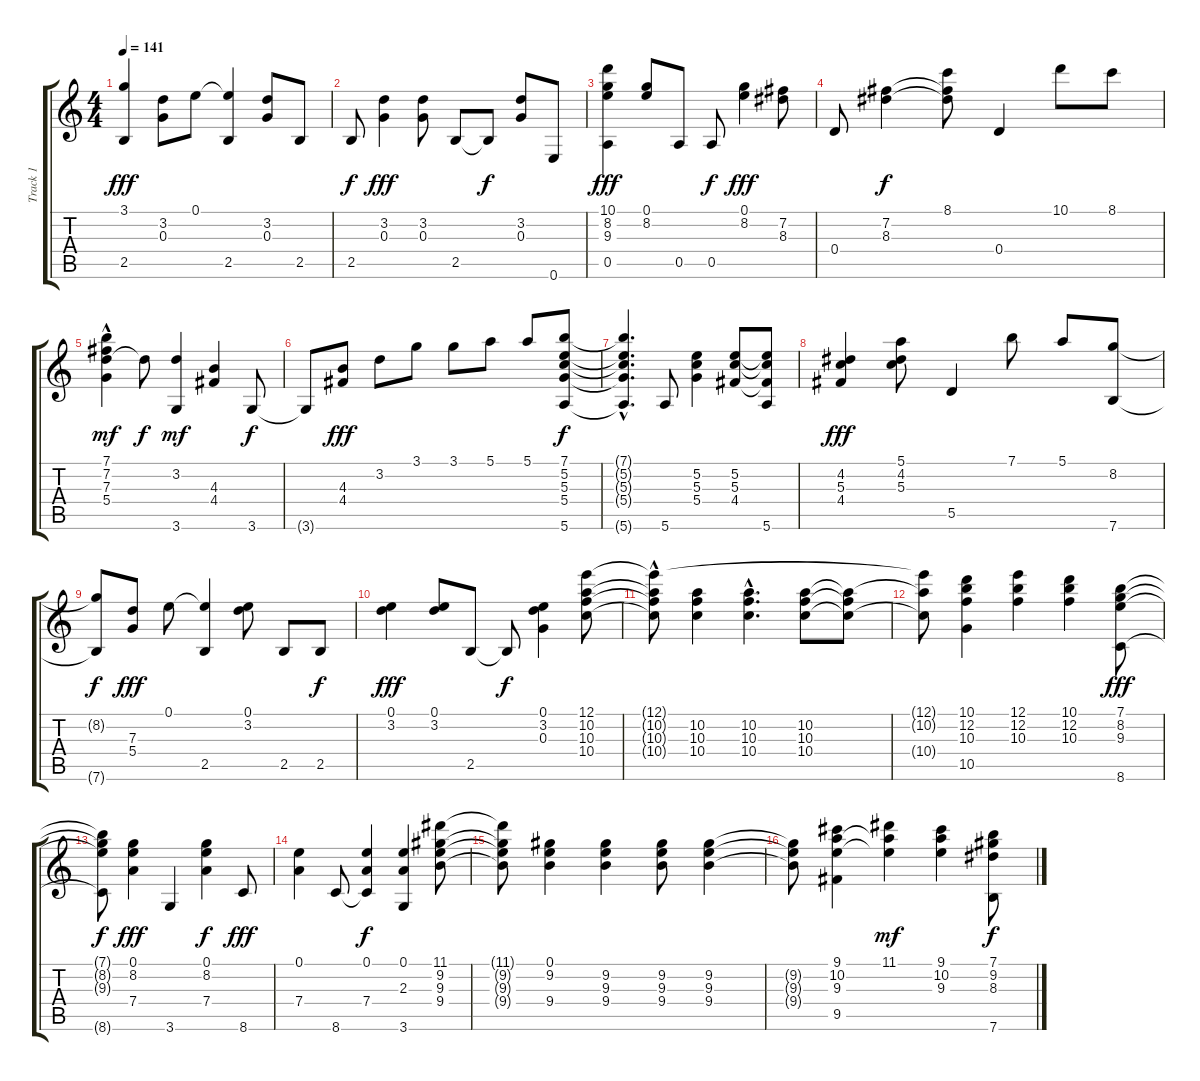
\track ("Track 1" "Track 1") {instrument acousticguitarnylon}
\staff {score tabs}
\tuning (E4 B3 G3 D3 A2 E2) {hide}
\ts (4 4)
\tempo 141
\clef g2
\ks c
(3.1 2.5).4{dy fff} (3.2 0.3).8 0.1.8 (0.1{t} 2.5).4 (3.2 0.3).8 2.5.8 |
2.5.8{dy f} (3.2 0.3).4{dy fff} (3.2 0.3).8 2.5.8 2.5{t}.8{dy f} (3.2 0.3).8 0.6.8 |
(10.1 8.2 9.3 0.5).4{dy fff} (0.1 8.2).8 0.5.8 0.5.8{dy f} (0.1 8.2).4{dy fff} (7.2 8.3).8 |
0.4.8 (7.2 8.3).4{dy f} (8.1 7.2{t} 8.3{t}).8 0.4.4 10.1.8 8.1.8 |
(7.1{hac} 7.2 7.3 5.4).4{dy mf} 7.3{t}.8{dy f} (3.2 3.6).4{dy mf} (4.3 4.4).4 3.6.8{dy f} |
3.6{t}.8 (4.3 4.4).8{dy fff} 3.2.8 3.1.8 3.1.8 5.1.8 5.1.8 (7.1 5.2 5.3 5.4 5.6).8{dy f} |
(7.1{hac t} 5.2{hac t} 5.3{hac t} 5.4{hac t} 5.6{hac t}).4{d} 5.6.8 (5.2 5.3 5.4).4 (5.2 5.3 4.4).8 (5.2{t} 5.3{t} 4.4{t} 5.6).8 |
(4.2 5.3 4.4).4{dy fff} (5.1 4.2 5.3).8 5.5.4 7.1.8 5.1.8 (8.2 7.6).8 |
(8.2{t} 7.6{t}).8{dy f} (7.3 5.4).8{dy fff} 0.1.8 (0.1{t} 2.5).4 (0.1 3.2).8 2.5.8 2.5.8{dy f} |
(0.1 3.2).4{dy fff} (0.1 3.2).8 2.5.8 2.5{t}.8{dy f} (0.1 3.2 0.3).4 (12.1 10.2 10.3 10.4).8 |
(12.1{hac t} 10.2{t} 10.3{t} 10.4{t}).8 (10.2 10.3 10.4).4 (10.2{hac} 10.3 10.4{hac}).4{d} (10.2 10.3 10.4).8 (10.2{t} 10.3{t} 10.4{t}).8 |
(12.1{t} 10.2{t} 10.4{t}).8 (10.1 12.2 10.3 10.5).4 (12.1 12.2 10.3).4 (10.1 12.2 10.3).4 (7.1 8.2 9.3 8.6).8{dy fff} |
(7.1{t} 8.2{t} 9.3{t} 8.6{t}).8{dy f} (0.1 8.2 7.4).4{dy fff} 3.6.4 (0.1 8.2 7.4).4{dy f} 8.6.8{dy fff} |
(0.1 7.4).4 8.6.8 (0.1 7.4 8.6{t}).4{dy f} (0.1 2.3 3.6).4 (11.1 9.2 9.3 9.4).8 |
(11.1{t} 9.2{t} 9.3{t} 9.4{t}).8 (0.1 9.2 9.4).4 (9.2 9.3 9.4).4 (9.2 9.3 9.4).8 (9.2 9.3 9.4).4 |
(9.2{t} 9.3{t} 9.4{t}).8 (9.1 10.2 9.3 9.5).4 (11.1 10.2{t} 9.3{t}).4{dy mf} (9.1 10.2 9.3).4 (7.1 9.2 8.3 7.6).8{dy f}
